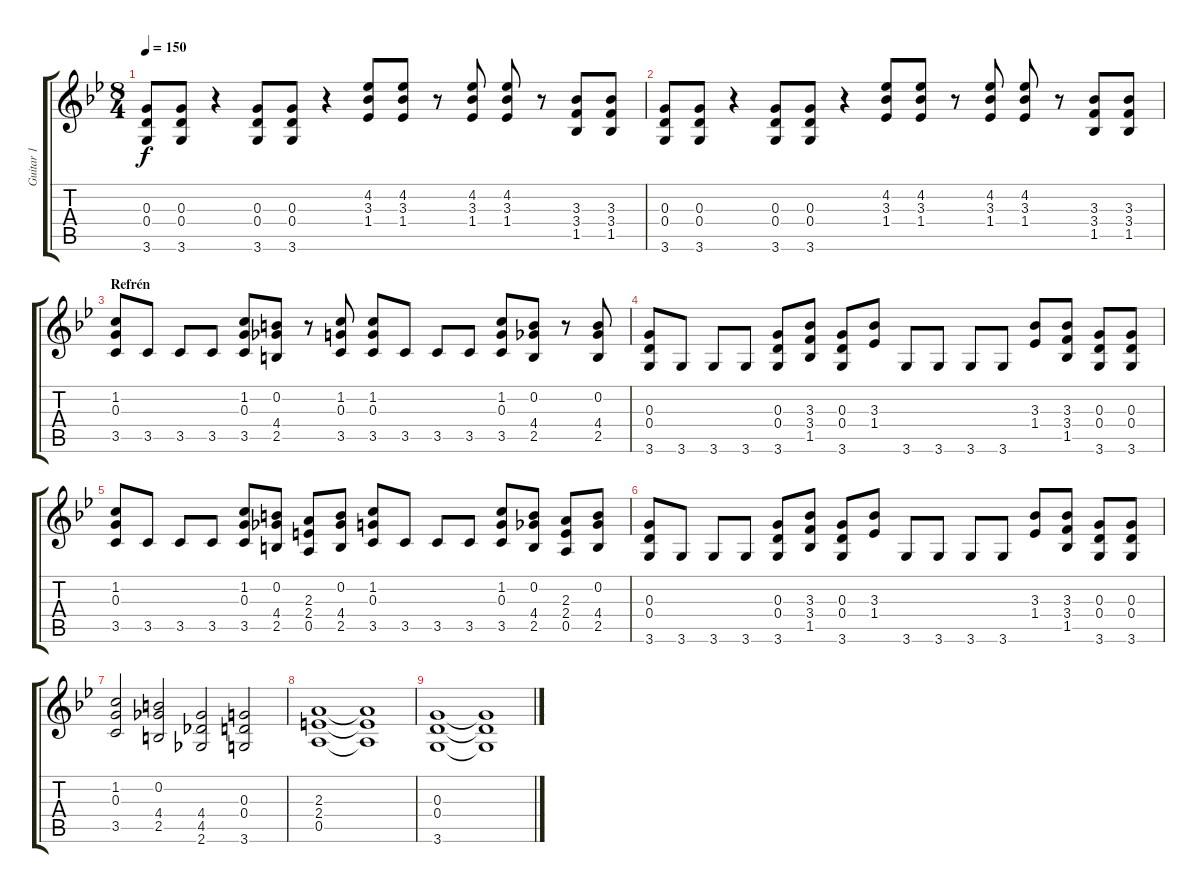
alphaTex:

\track ("Guitar 1" "Guitar 1") {instrument overdrivenguitar}
\staff {score tabs}
\tuning (E4 B3 G3 D3 A2 E2) {hide}
\ts (8 4)
\tempo 150
\clef g2
\ks gminor
(0.3 0.4 3.6).8{dy f} (0.3 0.4 3.6).8 r.4 (0.3 0.4 3.6).8 (0.3 0.4 3.6).8 r.4 (4.2 3.3 1.4).8 (4.2 3.3 1.4).8 r.8 (4.2 3.3 1.4).8 (4.2 3.3 1.4).8 r.8 (3.3 3.4 1.5).8 (3.3 3.4 1.5).8 |
(0.3 0.4 3.6).8 (0.3 0.4 3.6).8 r.4 (0.3 0.4 3.6).8 (0.3 0.4 3.6).8 r.4 (4.2 3.3 1.4).8 (4.2 3.3 1.4).8 r.8 (4.2 3.3 1.4).8 (4.2 3.3 1.4).8 r.8 (3.3 3.4 1.5).8 (3.3 3.4 1.5).8 |
\section ("" "Refrén")
(1.2 0.3 3.5).8 3.5.8 3.5.8 3.5.8 (1.2 0.3 3.5).8 (0.2 4.4 2.5).8 r.8 (1.2 0.3 3.5).8 (1.2 0.3 3.5).8 3.5.8 3.5.8 3.5.8 (1.2 0.3 3.5).8 (0.2 4.4 2.5).8 r.8 (0.2 4.4 2.5).8 |
(0.3 0.4 3.6).8 3.6.8 3.6.8 3.6.8 (0.3 0.4 3.6).8 (3.3 3.4 1.5).8 (0.3 0.4 3.6).8 (3.3 1.4).8 3.6.8 3.6.8 3.6.8 3.6.8 (3.3 1.4).8 (3.3 3.4 1.5).8 (0.3 0.4 3.6).8 (0.3 0.4 3.6).8 |
(1.2 0.3 3.5).8 3.5.8 3.5.8 3.5.8 (1.2 0.3 3.5).8 (0.2 4.4 2.5).8 (2.3 2.4 0.5).8 (0.2 4.4 2.5).8 (1.2 0.3 3.5).8 3.5.8 3.5.8 3.5.8 (1.2 0.3 3.5).8 (0.2 4.4 2.5).8 (2.3 2.4 0.5).8 (0.2 4.4 2.5).8 |
(0.3 0.4 3.6).8 3.6.8 3.6.8 3.6.8 (0.3 0.4 3.6).8 (3.3 3.4 1.5).8 (0.3 0.4 3.6).8 (3.3 1.4).8 3.6.8 3.6.8 3.6.8 3.6.8 (3.3 1.4).8 (3.3 3.4 1.5).8 (0.3 0.4 3.6).8 (0.3 0.4 3.6).8 |
(1.2 0.3 3.5).2 (0.2 4.4 2.5).2 (4.4 4.5 2.6).2 (0.3 0.4 3.6).2 |
(2.3 2.4 0.5).1 (2.3{t} 2.4{t} 0.5{t}).1 |
(0.3 0.4 3.6).1 (0.3{t} 0.4{t} 3.6{t}).1
